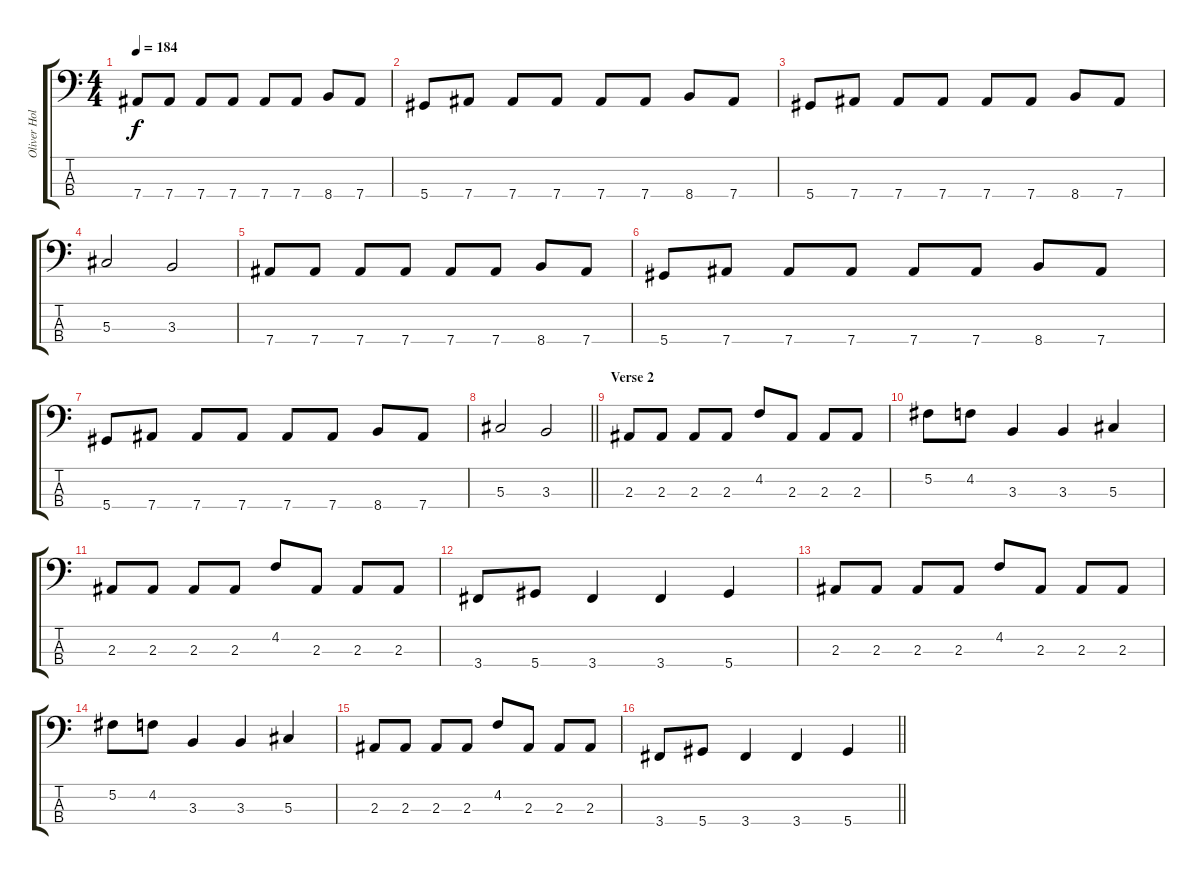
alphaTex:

\track ("Oliver Holzwarth" "Oliver Hol") {instrument electricbasspick}
\staff {score tabs}
\tuning (Gb2 Db2 Ab1 Eb1) {hide}
\ts (4 4)
\tempo 184
\clef f4
\ks c
7.4.8{dy f} 7.4.8 7.4.8 7.4.8 7.4.8 7.4.8 8.4.8 7.4.8 |
5.4.8 7.4.8 7.4.8 7.4.8 7.4.8 7.4.8 8.4.8 7.4.8 |
5.4.8 7.4.8 7.4.8 7.4.8 7.4.8 7.4.8 8.4.8 7.4.8 |
5.3.2 3.3.2 |
7.4.8 7.4.8 7.4.8 7.4.8 7.4.8 7.4.8 8.4.8 7.4.8 |
5.4.8 7.4.8 7.4.8 7.4.8 7.4.8 7.4.8 8.4.8 7.4.8 |
5.4.8 7.4.8 7.4.8 7.4.8 7.4.8 7.4.8 8.4.8 7.4.8 |
\barLineRight lightlight
5.3.2 3.3.2 |
\section ("" "Verse 2")
2.3.8 2.3.8 2.3.8 2.3.8 4.2.8 2.3.8 2.3.8 2.3.8 |
5.2.8 4.2.8 3.3.4 3.3.4 5.3.4 |
2.3.8 2.3.8 2.3.8 2.3.8 4.2.8 2.3.8 2.3.8 2.3.8 |
3.4.8 5.4.8 3.4.4 3.4.4 5.4.4 |
2.3.8 2.3.8 2.3.8 2.3.8 4.2.8 2.3.8 2.3.8 2.3.8 |
5.2.8 4.2.8 3.3.4 3.3.4 5.3.4 |
2.3.8 2.3.8 2.3.8 2.3.8 4.2.8 2.3.8 2.3.8 2.3.8 |
\barLineRight lightlight
3.4.8 5.4.8 3.4.4 3.4.4 5.4.4
